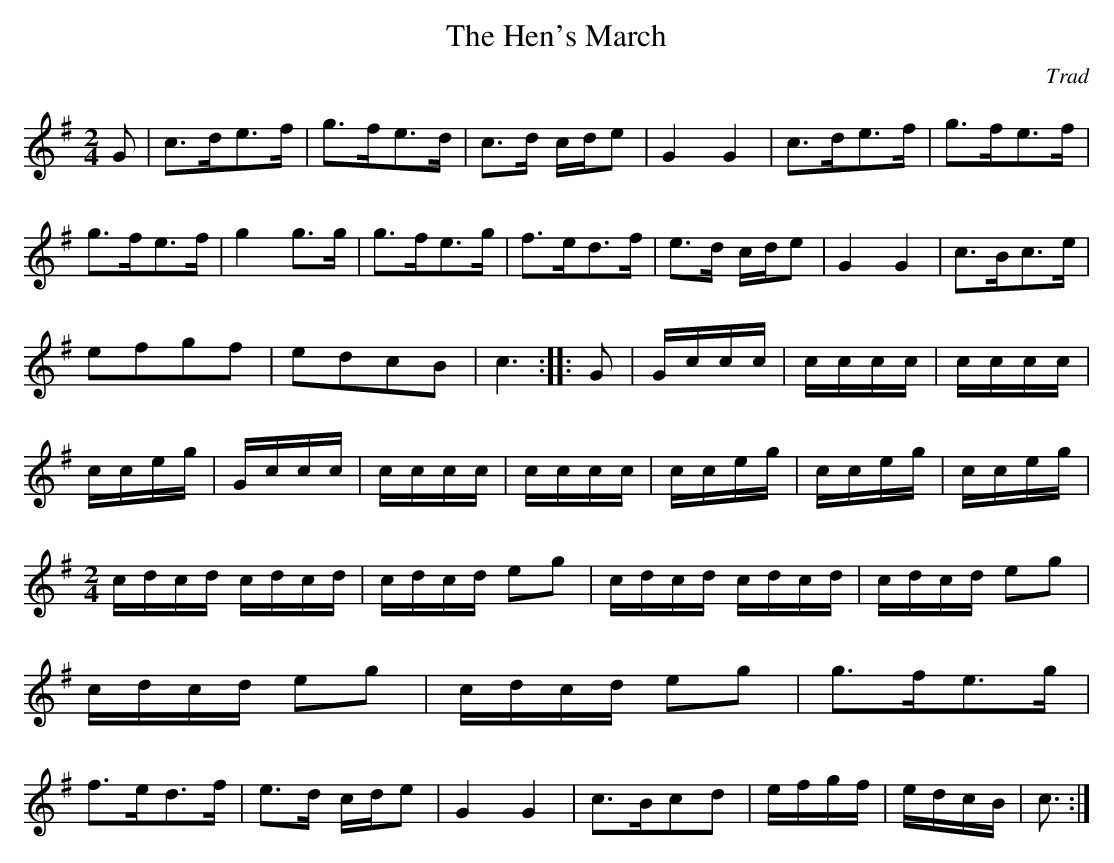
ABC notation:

X:1
T:Hen's March, The
C:Trad
M:2/4
K:G
G2 | c3de3f| g3fe3d| c3d cde2| G4 G4| c3de3f| g3fe3f| g3fe3f| g4 g3g|\
g3fe3g| f3ed3f| e3d cde2| G4 G4| c3Bc3e| e2f2g2f2| e2d2c2B2| c6 ::G2|\
M:2/4s
Gccc|cccc|cccc|cceg|Gccc|cccc|cccc|cceg|cceg|cceg|\
M:2/4
cdcd cdcd| cdcd e2g2|cdcd cdcd| cdcd e2g2|cdcd e2g2|cdcd e2g2| g3fe3g|\
f3ed3f |e3d cde2| G4 G4| c3Bc2d2 |\
M:2/4s
efgf | edcB| c3:|
